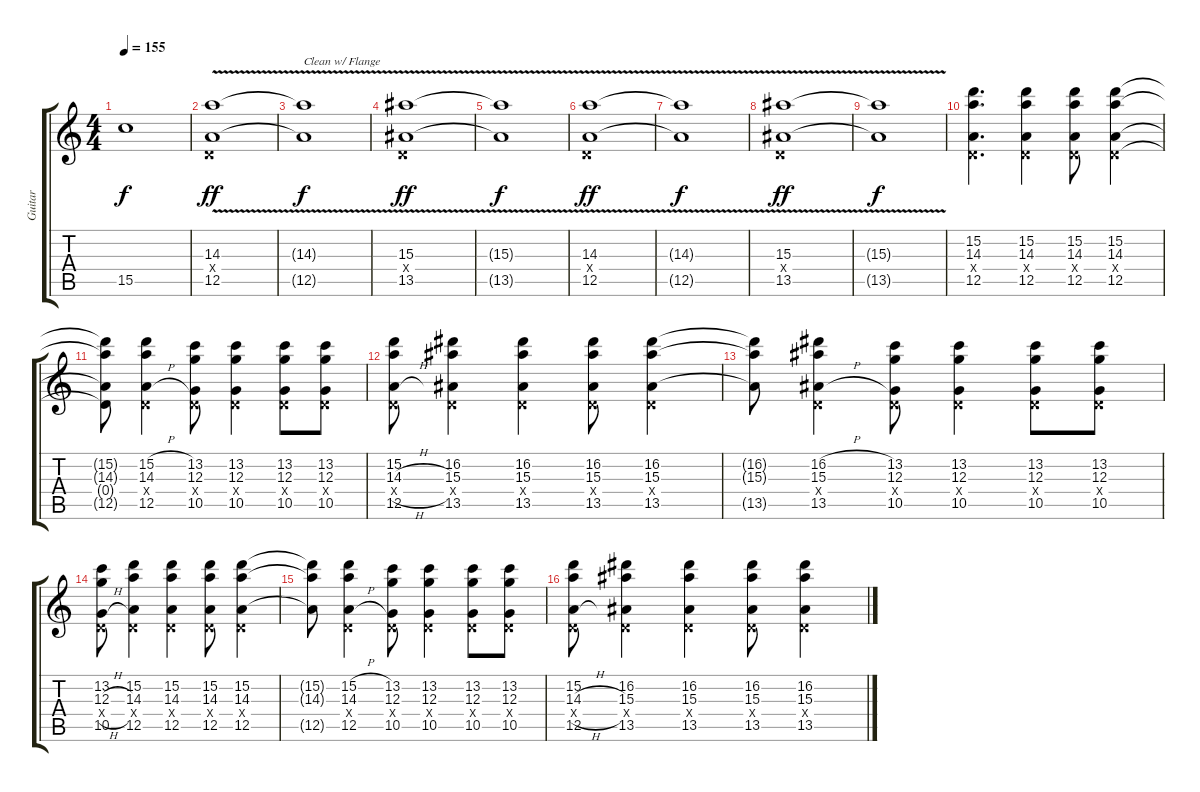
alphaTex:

\track ("Guitar              " "Guitar    ") {instrument distortionguitar}
\staff {score tabs}
\tuning (E4 B3 G3 D3 A2 D2) {hide}
\ts (4 4)
\tempo 155
\clef g2
\ks c
15.5{t}.1{dy f} |
(14.3{v} 0.4{x} 12.5{v}).1{dy ff instrument electricguitarclean} |
(14.3{t} 12.5{t}).1{txt "Clean w/ Flange" dy f} |
(15.3{v} 0.4{x} 13.5{v}).1{dy ff} |
(15.3{t} 13.5{t}).1{dy f} |
(14.3{v} 0.4{x} 12.5{v}).1{dy ff} |
(14.3{t} 12.5{t}).1{dy f} |
(15.3{v} 0.4{x} 13.5{v}).1{dy ff} |
(15.3{t} 13.5{t}).1{dy f} |
(15.2 14.3 0.4{x} 12.5).4{d} (15.2 14.3 0.4{x} 12.5).4 (15.2 14.3 0.4{x} 12.5).8 (15.2 14.3 0.4{x} 12.5).4 |
(15.2{t} 14.3{t} 0.4{t} 12.5{t}).8 (15.2{h} 14.3{h} 0.4{x} 12.5{h}).4 (13.2 12.3 0.4{x} 10.5).8 (13.2 12.3 0.4{x} 10.5).4 (13.2 12.3 0.4{x} 10.5).8 (13.2 12.3 0.4{x} 10.5).8 |
(15.2 14.3{h} 0.4{h x} 12.5{h}).8 (16.2 15.3 0.4{x} 13.5).4 (16.2 15.3 0.4{x} 13.5).4 (16.2 15.3 0.4{x} 13.5).8 (16.2 15.3 0.4{x} 13.5).4 |
(16.2{t} 15.3{t} 13.5{t}).8 (16.2{h} 15.3{h} 0.4{x} 13.5{h}).4 (13.2 12.3 0.4{x} 10.5).8 (13.2 12.3 0.4{x} 10.5).4 (13.2 12.3 0.4{x} 10.5).8 (13.2 12.3 0.4{x} 10.5).8 |
(13.2 12.3{h} 0.4{h x} 10.5{h}).8 (15.2 14.3 0.4{x} 12.5).4 (15.2 14.3 0.4{x} 12.5).4 (15.2 14.3 0.4{x} 12.5).8 (15.2 14.3 0.4{x} 12.5).4 |
(15.2{t} 14.3{t} 12.5{t}).8 (15.2{h} 14.3{h} 0.4{x} 12.5{h}).4 (13.2 12.3 0.4{x} 10.5).8 (13.2 12.3 0.4{x} 10.5).4 (13.2 12.3 0.4{x} 10.5).8 (13.2 12.3 0.4{x} 10.5).8 |
(15.2 14.3{h} 0.4{h x} 12.5{h}).8 (16.2 15.3 0.4{x} 13.5).4 (16.2 15.3 0.4{x} 13.5).4 (16.2 15.3 0.4{x} 13.5).8 (16.2 15.3 0.4{x} 13.5).4
